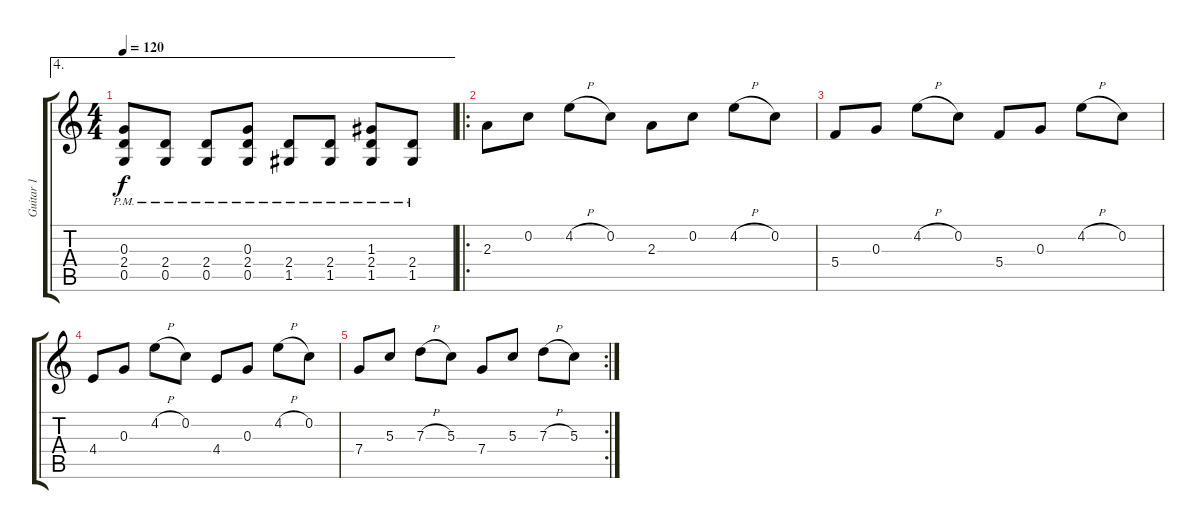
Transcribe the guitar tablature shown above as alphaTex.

\track ("Guitar 1" "Guitar 1") {instrument acousticguitarsteel}
\staff {score tabs}
\tuning (E4 C4 G3 C3 G2 C2) {hide}
\ae 4
\ts (4 4)
\tempo 120
\clef g2
\ks c
(0.3{pm} 2.4{pm} 0.5).8{dy f} (2.4{pm} 0.5).8 (2.4{pm} 0.5).8 (0.3{pm} 2.4{pm} 0.5).8 (2.4{pm} 1.5).8 (2.4{pm} 1.5).8 (1.3{pm} 2.4{pm} 1.5).8 (2.4{pm} 1.5).8 |
\ro
2.3.8 0.2.8 4.2{h}.8 0.2.8 2.3.8 0.2.8 4.2{h}.8 0.2.8 |
5.4.8 0.3.8 4.2{h}.8 0.2.8 5.4.8 0.3.8 4.2{h}.8 0.2.8 |
4.4.8 0.3.8 4.2{h}.8 0.2.8 4.4.8 0.3.8 4.2{h}.8 0.2.8 |
\rc 2
7.4.8 5.3.8 7.3{h}.8 5.3.8 7.4.8 5.3.8 7.3{h}.8 5.3.8
